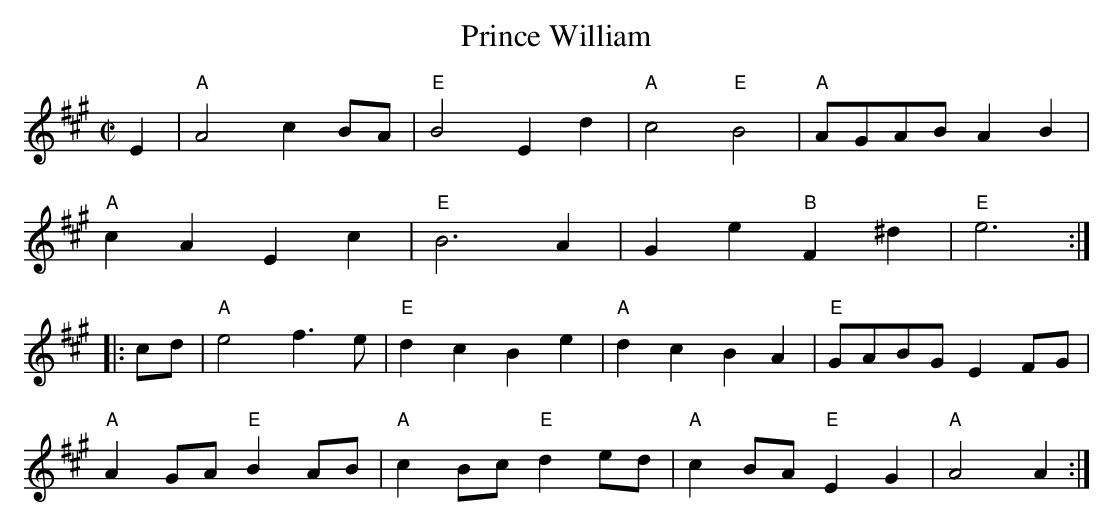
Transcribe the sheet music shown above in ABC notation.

X:1
T: Prince William
M: C|
K: A
 E2| "A"A4 c2BA| "E"B4 E2d2| "A"c4 "E"B4| "A"AGAB A2B2|
     "A"c2A2 E2c2| "E"B6 A2| G2e2 "B"F2^d2| "E"e6 :|
|:\
cd| "A"e4 f3e| "E"d2c2 B2e2| "A"d2c2 B2A2| "E"GABG E2FG|
    "A"A2GA "E"B2AB| "A"c2Bc "E"d2ed| "A"c2BA "E"E2G2| "A"A4 A2 :|
